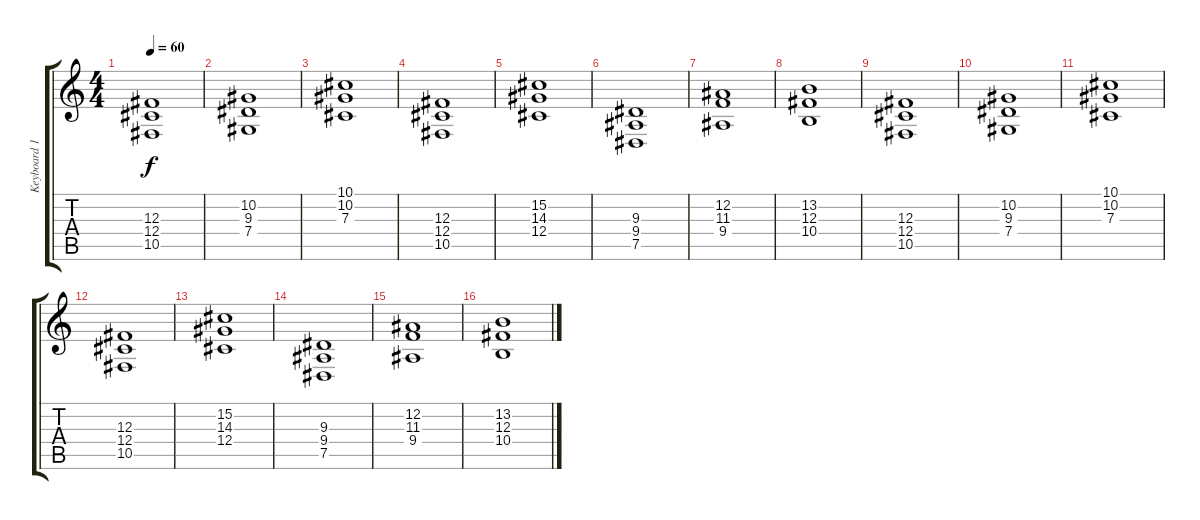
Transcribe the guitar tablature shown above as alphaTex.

\track ("Keyboard 1" "Keyboard 1") {instrument stringensemble1}
\staff {score tabs}
\tuning (Eb4 Bb3 Gb3 Db3 Ab2 Eb2) {hide}
\ts (4 4)
\tempo 60
\clef g2
\ks c
(12.3 12.4 10.5).1{dy f} |
(10.2 9.3 7.4).1 |
(10.1 10.2 7.3).1 |
(12.3 12.4 10.5).1 |
(15.2 14.3 12.4).1 |
(9.3 9.4 7.5).1 |
(12.2 11.3 9.4).1 |
(13.2 12.3 10.4).1 |
(12.3 12.4 10.5).1 |
(10.2 9.3 7.4).1 |
(10.1 10.2 7.3).1 |
(12.3 12.4 10.5).1 |
(15.2 14.3 12.4).1 |
(9.3 9.4 7.5).1 |
(12.2 11.3 9.4).1 |
(13.2 12.3 10.4).1
